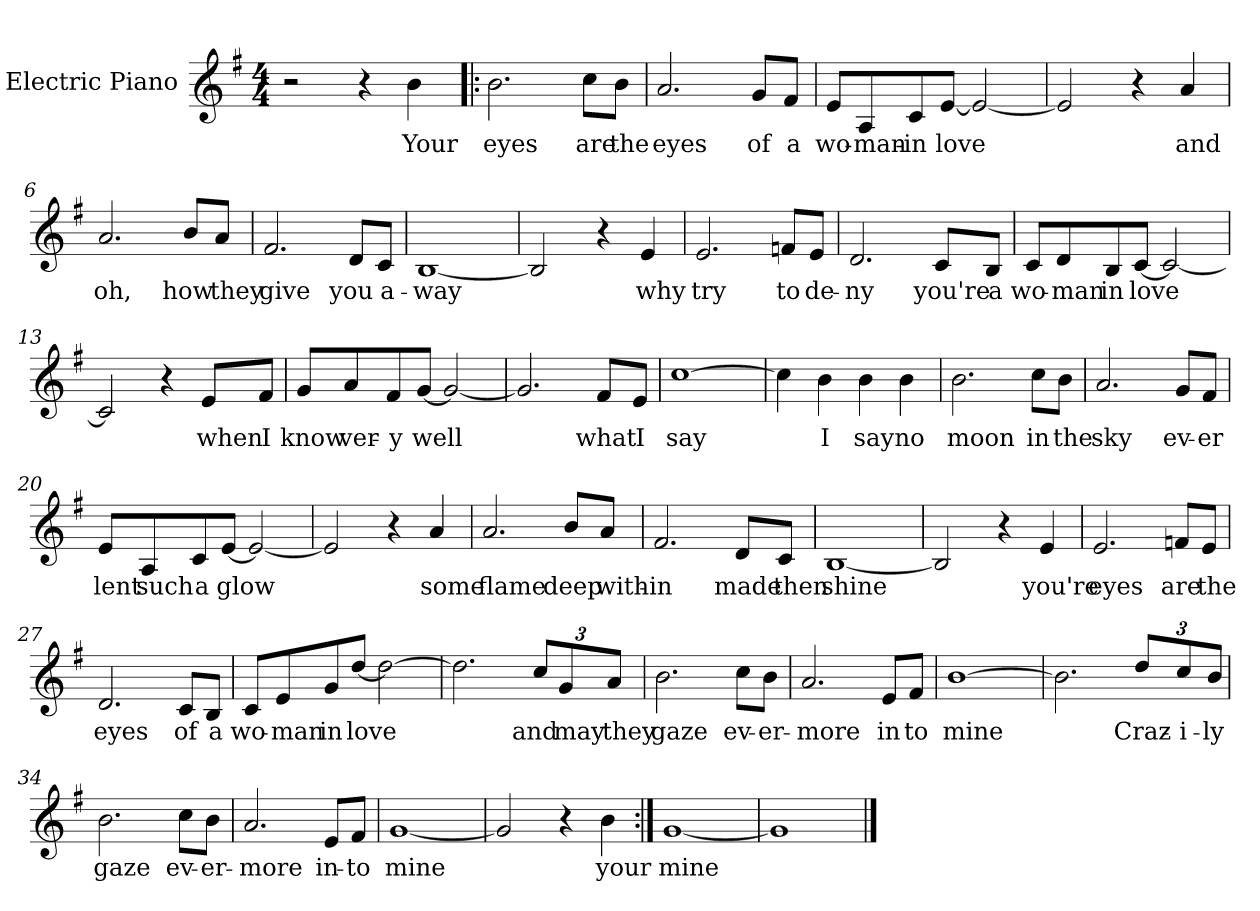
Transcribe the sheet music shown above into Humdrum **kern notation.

**kern	**text
*part1	*part1
*staff1	*staff1
*I"Electric Piano	*
*I'E.Pno	*
*clefG2	*
*k[f#]	*
*G:	*
*M4/4	*
=1	=1
2r	.
4r	.
4b\	Your
=2!|:	=2!|:
2.b\	eyes
8cc\L	are
8b\J	the
=3	=3
2.a/	eyes
8g/L	of
8f#/J	a
=4	=4
8e/L	wo-
8A/	-man-
8c/	in
[8e/J	love
2e/_	.
=5	=5
2e/]	.
4r	.
4a/	and
!!LO:LB:g=z
=6	=6
2.a/	oh,
8b/L	how
8a/J	they
=7	=7
2.f#/	give
8d/L	you
8c/J	a-
=8	=8
[1B	-way
=9	=9
2B/]	.
4r	.
4e/	why
=10	=10
2.e/	try
8fn/L	to
8e/J	de-
=11	=11
2.d/	-ny
8c/L	you're
8B/J	a
!!LO:LB:g=z
=12	=12
8c/L	wo-
8d/	-man
8B/	in
[8c/J	love
2c/_	.
=13	=13
2c/]	.
4r	.
8e/L	when
8f#/J	I
=14	=14
8g/L	know
8a/	ver-
8f#/	-y
[8g/J	well
2g/_	.
=15	=15
2.g/]	.
8f#/L	what
8e/J	I
=16	=16
[1cc	say
!!LO:LB:g=z
=17	=17
4cc\]	.
4b\	I
4b\	say
4b\	no
=18	=18
2.b\	moon
8cc\L	in
8b\J	the
=19	=19
2.a/	sky
8g/L	ev-
8f#/J	-er
=20	=20
8e/L	lent
8A/	such
8c/	a
[8e/J	glow
2e/_	.
=21	=21
2e/]	.
4r	.
4a/	some
!!LO:LB:g=z
=22	=22
2.a/	flame
8b/L	deep
8a/J	with-
=23	=23
2.f#/	-in
8d/L	made
8c/J	then
=24	=24
[1B	shine
=25	=25
2B/]	.
4r	.
4e/	you're
=26	=26
2.e/	eyes
8fn/L	are
8e/J	the
=27	=27
2.d/	eyes
8c/L	of
8B/J	a
!!LO:LB:g=z
=28	=28
8c/L	wo-
8e/	-man
8g/	in
[8dd/J	love
2dd\_	.
=29	=29
2.dd\]	.
*Xbrackettup	*
12cc/L	and
12g/	may
12a/J	they
=30	=30
2.b\	gaze
8cc\L	ev-
8b\J	-er-
=31	=31
2.a/	-more
8e/L	in
8f#/J	to
=32	=32
[1b	mine
!!LO:LB:g=z
=33	=33
2.b\]	.
12dd/L	Craz-
12cc/	-i-
12b/J	-ly
=34	=34
2.b\	gaze
8cc\L	ev-
8b\J	-er-
=35	=35
2.a/	-more
8e/L	in-
8f#/J	-to
=36	=36
[1g	mine
=37	=37
2g/]	.
4r	.
4b\	your
=38:|!	=38:|!
[1g	mine
=39	=39
1g]	.
==	==
*-	*-
